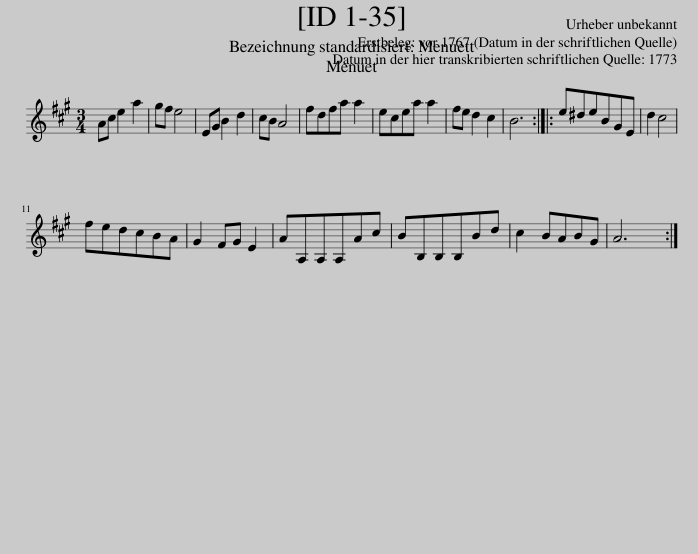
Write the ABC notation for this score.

X:1
L:1/8
M:3/4
I:linebreak $
K:A
V:1 treble
V:1
 Ac e2 a2 | gf e4 | EG B2 d2 | cB A4 | fdfa a2 | %5
 ecea a2 | fe d2 c2 | B6 :: e^deBGE | d2 c4 |$ %10
 fedcBA | G2 FG E2 | AA,A,A,Ac | BB,B,B,Bd | c2 BABG | %15
 A6 :| %16
